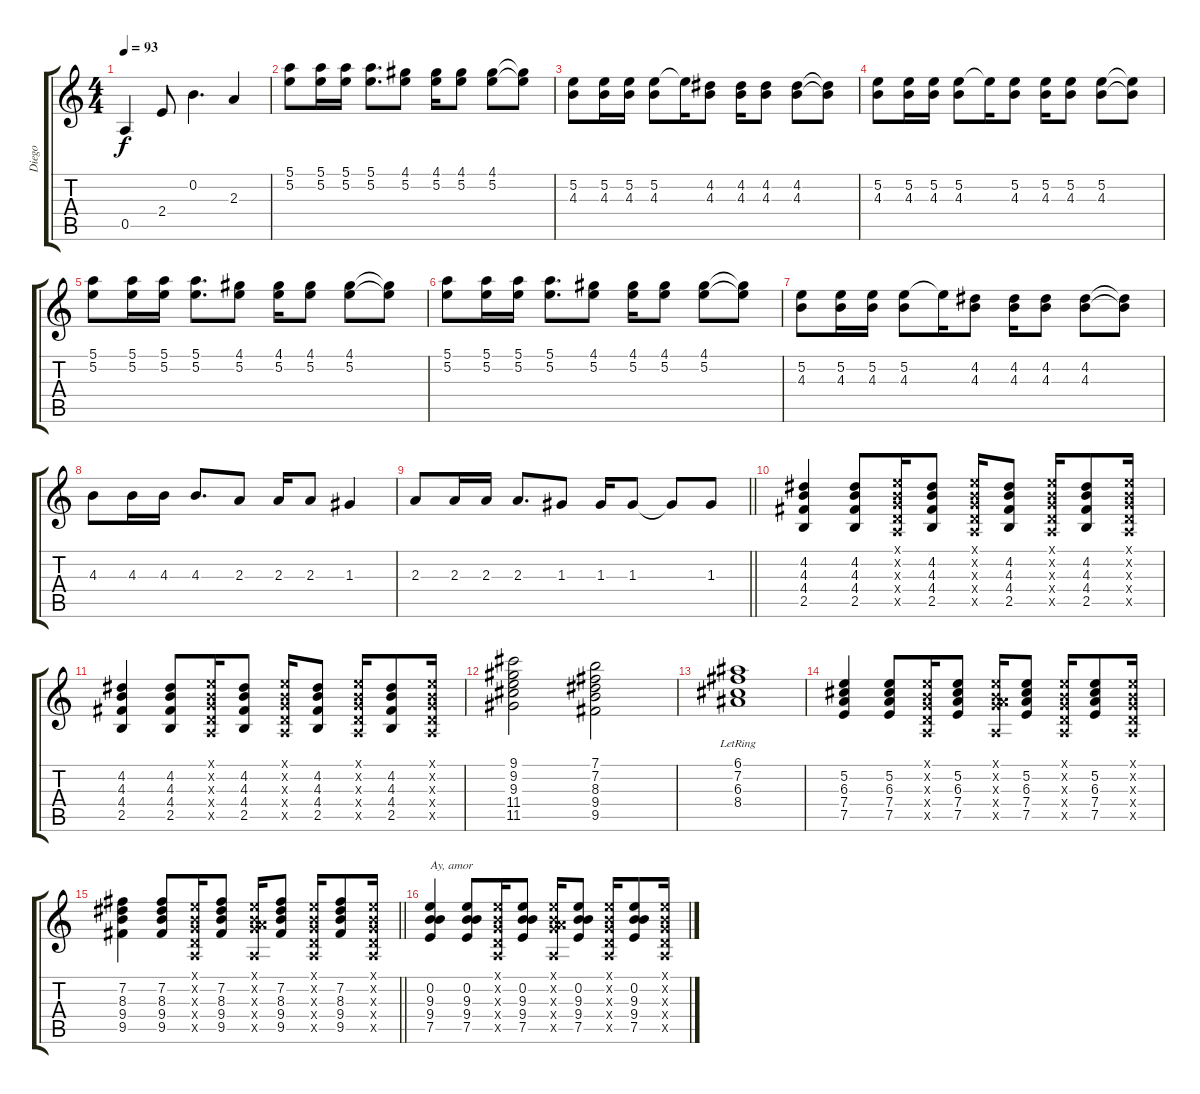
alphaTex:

\track ("Diego" "Diego") {instrument acousticguitarsteel}
\staff {score tabs}
\tuning (E4 B3 G3 D3 A2 E2) {hide}
\ts (4 4)
\tempo 93
\clef g2
\ks c
0.5.4{dy f} 2.4.8 0.2.4{d} 2.3.4 |
(5.1 5.2).8 (5.1 5.2).16 (5.1 5.2).16 (5.1 5.2).8{d} (4.1 5.2).8 (4.1 5.2).16 (4.1 5.2).8 (4.1 5.2).8 (4.1{t} 5.2{t}).8 |
(5.2 4.3).8 (5.2 4.3).16 (5.2 4.3).16 (5.2 4.3).8 5.2{t}.16 (4.2 4.3).8 (4.2 4.3).16 (4.2 4.3).8 (4.2 4.3).8 (4.2{t} 4.3{t}).8 |
(5.2 4.3).8 (5.2 4.3).16 (5.2 4.3).16 (5.2 4.3).8 5.2{t}.16 (5.2 4.3).8 (5.2 4.3).16 (5.2 4.3).8 (5.2 4.3).8 (5.2{t} 4.3{t}).8 |
(5.1 5.2).8 (5.1 5.2).16 (5.1 5.2).16 (5.1 5.2).8{d} (4.1 5.2).8 (4.1 5.2).16 (4.1 5.2).8 (4.1 5.2).8 (4.1{t} 5.2{t}).8 |
(5.1 5.2).8 (5.1 5.2).16 (5.1 5.2).16 (5.1 5.2).8{d} (4.1 5.2).8 (4.1 5.2).16 (4.1 5.2).8 (4.1 5.2).8 (4.1{t} 5.2{t}).8 |
(5.2 4.3).8 (5.2 4.3).16 (5.2 4.3).16 (5.2 4.3).8 5.2{t}.16 (4.2 4.3).8 (4.2 4.3).16 (4.2 4.3).8 (4.2 4.3).8 (4.2{t} 4.3{t}).8 |
4.3.8 4.3.16 4.3.16 4.3.8{d} 2.3.8 2.3.16 2.3.8 1.3.4 |
\barLineRight lightlight
2.3.8 2.3.16 2.3.16 2.3.8{d} 1.3.8 1.3.16 1.3.8 1.3{t}.8 1.3.8{volume 14} |
(4.2 4.3 4.4 2.5).4 (4.2 4.3 4.4 2.5).8 (0.1{x} 0.2{x} 0.3{x} 0.4{x} 0.5{x}).16 (4.2 4.3 4.4 2.5).8 (0.1{x} 0.2{x} 0.3{x} 0.4{x} 0.5{x}).16 (4.2 4.3 4.4 2.5).8 (0.1{x} 0.2{x} 0.3{x} 0.4{x} 0.5{x}).16 (4.2 4.3 4.4 2.5).8 (0.1{x} 0.2{x} 0.3{x} 0.4{x} 0.5{x}).16 |
(4.2 4.3 4.4 2.5).4 (4.2 4.3 4.4 2.5).8 (0.1{x} 0.2{x} 0.3{x} 0.4{x} 0.5{x}).16 (4.2 4.3 4.4 2.5).8 (0.1{x} 0.2{x} 0.3{x} 0.4{x} 0.5{x}).16 (4.2 4.3 4.4 2.5).8 (0.1{x} 0.2{x} 0.3{x} 0.4{x} 0.5{x}).16 (4.2 4.3 4.4 2.5).8 (0.1{x} 0.2{x} 0.3{x} 0.4{x} 0.5{x}).16 |
(9.1 9.2 9.3 11.4 11.5).2 (7.1 7.2 8.3 9.4 9.5).2 |
(6.1{lr} 7.2{lr} 6.3{lr} 8.4{lr}).1 |
(5.2 6.3 7.4 7.5).4 (5.2 6.3 7.4 7.5).8 (0.1{x} 0.2{x} 0.3{x} 0.4{x} 0.5{x}).16 (5.2 6.3 7.4 7.5).8 (0.1{x} 0.2{x} 0.3{x} 7.4{x} 0.5{x}).16 (5.2 6.3 7.4 7.5).8 (0.1{x} 0.2{x} 0.3{x} 0.4{x} 0.5{x}).16 (5.2 6.3 7.4 7.5).8 (0.1{x} 0.2{x} 0.3{x} 0.4{x} 0.5{x}).16 |
\barLineRight lightlight
(7.2 8.3 9.4 9.5).4 (7.2 8.3 9.4 9.5).8 (0.1{x} 0.2{x} 0.3{x} 0.4{x} 0.5{x}).16 (7.2 8.3 9.4 9.5).8 (0.1{x} 0.2{x} 0.3{x} 7.4{x} 0.5{x}).16 (7.2 8.3 9.4 9.5).8 (0.1{x} 0.2{x} 0.3{x} 0.4{x} 0.5{x}).16 (7.2 8.3 9.4 9.5).8 (0.1{x} 0.2{x} 0.3{x} 0.4{x} 0.5{x}).16 |
(0.2 9.3 9.4 7.5).4{txt "Ay, amor"} (0.2 9.3 9.4 7.5).8 (0.1{x} 0.2{x} 0.3{x} 0.4{x} 0.5{x}).16 (0.2 9.3 9.4 7.5).8 (0.1{x} 0.2{x} 0.3{x} 7.4{x} 0.5{x}).16 (0.2 9.3 9.4 7.5).8 (0.1{x} 0.2{x} 0.3{x} 0.4{x} 0.5{x}).16 (0.2 9.3 9.4 7.5).8 (0.1{x} 0.2{x} 0.3{x} 0.4{x} 0.5{x}).16
